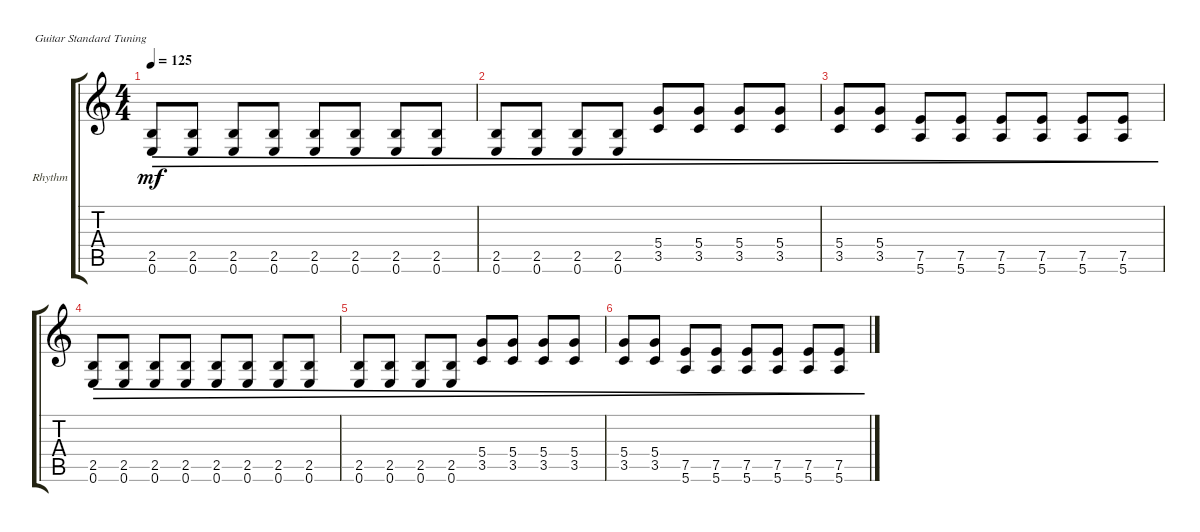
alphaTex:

\bracketExtendMode groupsimilarinstruments
\firstSystemTrackNameOrientation horizontal
\otherSystemsTrackNameOrientation horizontal
\track ("Rhythm" "Rhythm") {instrument distortionguitar}
\staff {score tabs}
\tuning (E4 B3 G3 D3 A2 E2)
\ts (4 4)
\tempo 125
\clef g2
\ks c
(2.5 0.6).8{dec dy mf} (2.5 0.6).8{dec} (2.5 0.6).8{dec} (2.5 0.6).8{dec} (2.5 0.6).8{dec} (2.5 0.6).8{dec} (2.5 0.6).8{dec} (2.5 0.6).8{dec} |
(0.6 2.5).8{dec} (0.6 2.5).8{dec} (0.6 2.5).8{dec} (0.6 2.5).8{dec} (5.4 3.5).8{dec} (5.4 3.5).8{dec} (5.4 3.5).8{dec} (5.4 3.5).8{dec} |
(3.5 5.4).8{dec} (3.5 5.4).8{dec} (7.5 5.6).8{dec} (7.5 5.6).8{dec} (7.5 5.6).8{dec} (7.5 5.6).8{dec} (7.5 5.6).8{dec} (7.5 5.6).8{dec} |
(2.5 0.6).8{dec} (2.5 0.6).8{dec} (2.5 0.6).8{dec} (2.5 0.6).8{dec} (2.5 0.6).8{dec} (2.5 0.6).8{dec} (2.5 0.6).8{dec} (2.5 0.6).8{dec} |
(0.6 2.5).8{dec} (0.6 2.5).8{dec} (0.6 2.5).8{dec} (0.6 2.5).8{dec} (5.4 3.5).8{dec} (5.4 3.5).8{dec} (5.4 3.5).8{dec} (5.4 3.5).8{dec} |
(3.5 5.4).8{dec} (3.5 5.4).8{dec} (7.5 5.6).8{dec} (7.5 5.6).8{dec} (7.5 5.6).8{dec} (7.5 5.6).8{dec} (7.5 5.6).8{dec} (7.5 5.6).8{dec}
